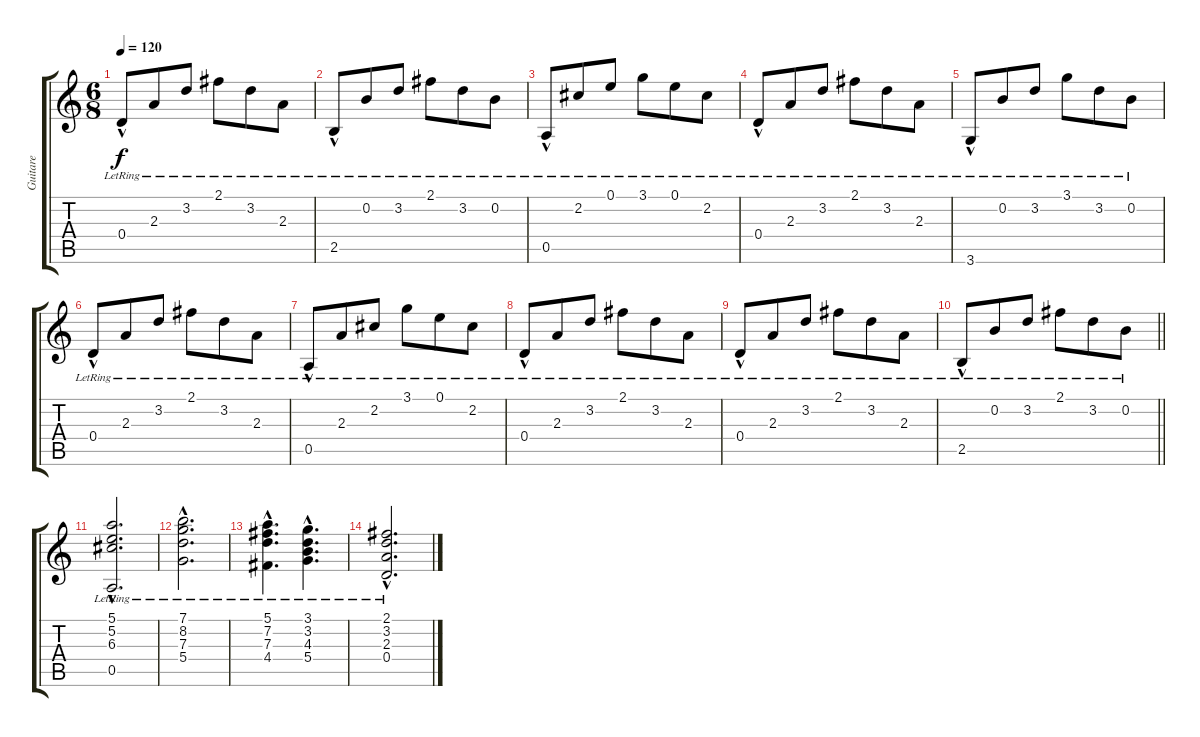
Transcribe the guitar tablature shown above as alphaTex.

\track ("Guitare" "Guitare") {instrument acousticguitarnylon}
\staff {score tabs}
\tuning (E4 B3 G3 D3 A2 E2) {hide}
\ts (6 8)
\tempo 120
\clef g2
\ks c
0.4{hac lr}.8{dy f} 2.3{lr}.8 3.2{lr}.8 2.1{lr}.8 3.2{lr}.8 2.3{lr}.8 |
2.5{hac lr}.8 0.2{lr}.8 3.2{lr}.8 2.1{lr}.8 3.2{lr}.8 0.2{lr}.8 |
0.5{hac lr}.8 2.2{lr}.8 0.1{lr}.8 3.1{lr}.8 0.1{lr}.8 2.2{lr}.8 |
0.4{hac lr}.8 2.3{lr}.8 3.2{lr}.8 2.1{lr}.8 3.2{lr}.8 2.3{lr}.8 |
3.6{hac lr}.8 0.2{lr}.8 3.2{lr}.8 3.1{lr}.8 3.2{lr}.8 0.2{lr}.8 |
0.4{hac lr}.8 2.3{lr}.8 3.2{lr}.8 2.1{lr}.8 3.2{lr}.8 2.3{lr}.8 |
0.5{hac lr}.8 2.3{lr}.8 2.2{lr}.8 3.1{lr}.8 0.1{lr}.8 2.2{lr}.8 |
0.4{hac lr}.8 2.3{lr}.8 3.2{lr}.8 2.1{lr}.8 3.2{lr}.8 2.3{lr}.8 |
0.4{hac lr}.8 2.3{lr}.8 3.2{lr}.8 2.1{lr}.8 3.2{lr}.8 2.3{lr}.8 |
\barLineRight lightlight
2.5{hac lr}.8 0.2{lr}.8 3.2{lr}.8 2.1{lr}.8 3.2{lr}.8 0.2{lr}.8 |
(5.1{hac lr} 5.2{hac lr} 6.3{hac lr} 0.5{hac lr}).2{d} |
(7.1{hac lr} 8.2{hac lr} 7.3{hac lr} 5.4{hac lr}).2{d} |
(5.1{hac lr} 7.2{hac lr} 7.3{hac lr} 4.4{hac lr}).4{d} (3.1{hac lr} 3.2{hac lr} 4.3{hac lr} 5.4{hac lr}).4{d} |
(2.1{hac lr} 3.2{hac lr} 2.3{hac lr} 0.4{hac lr}).2{d}
